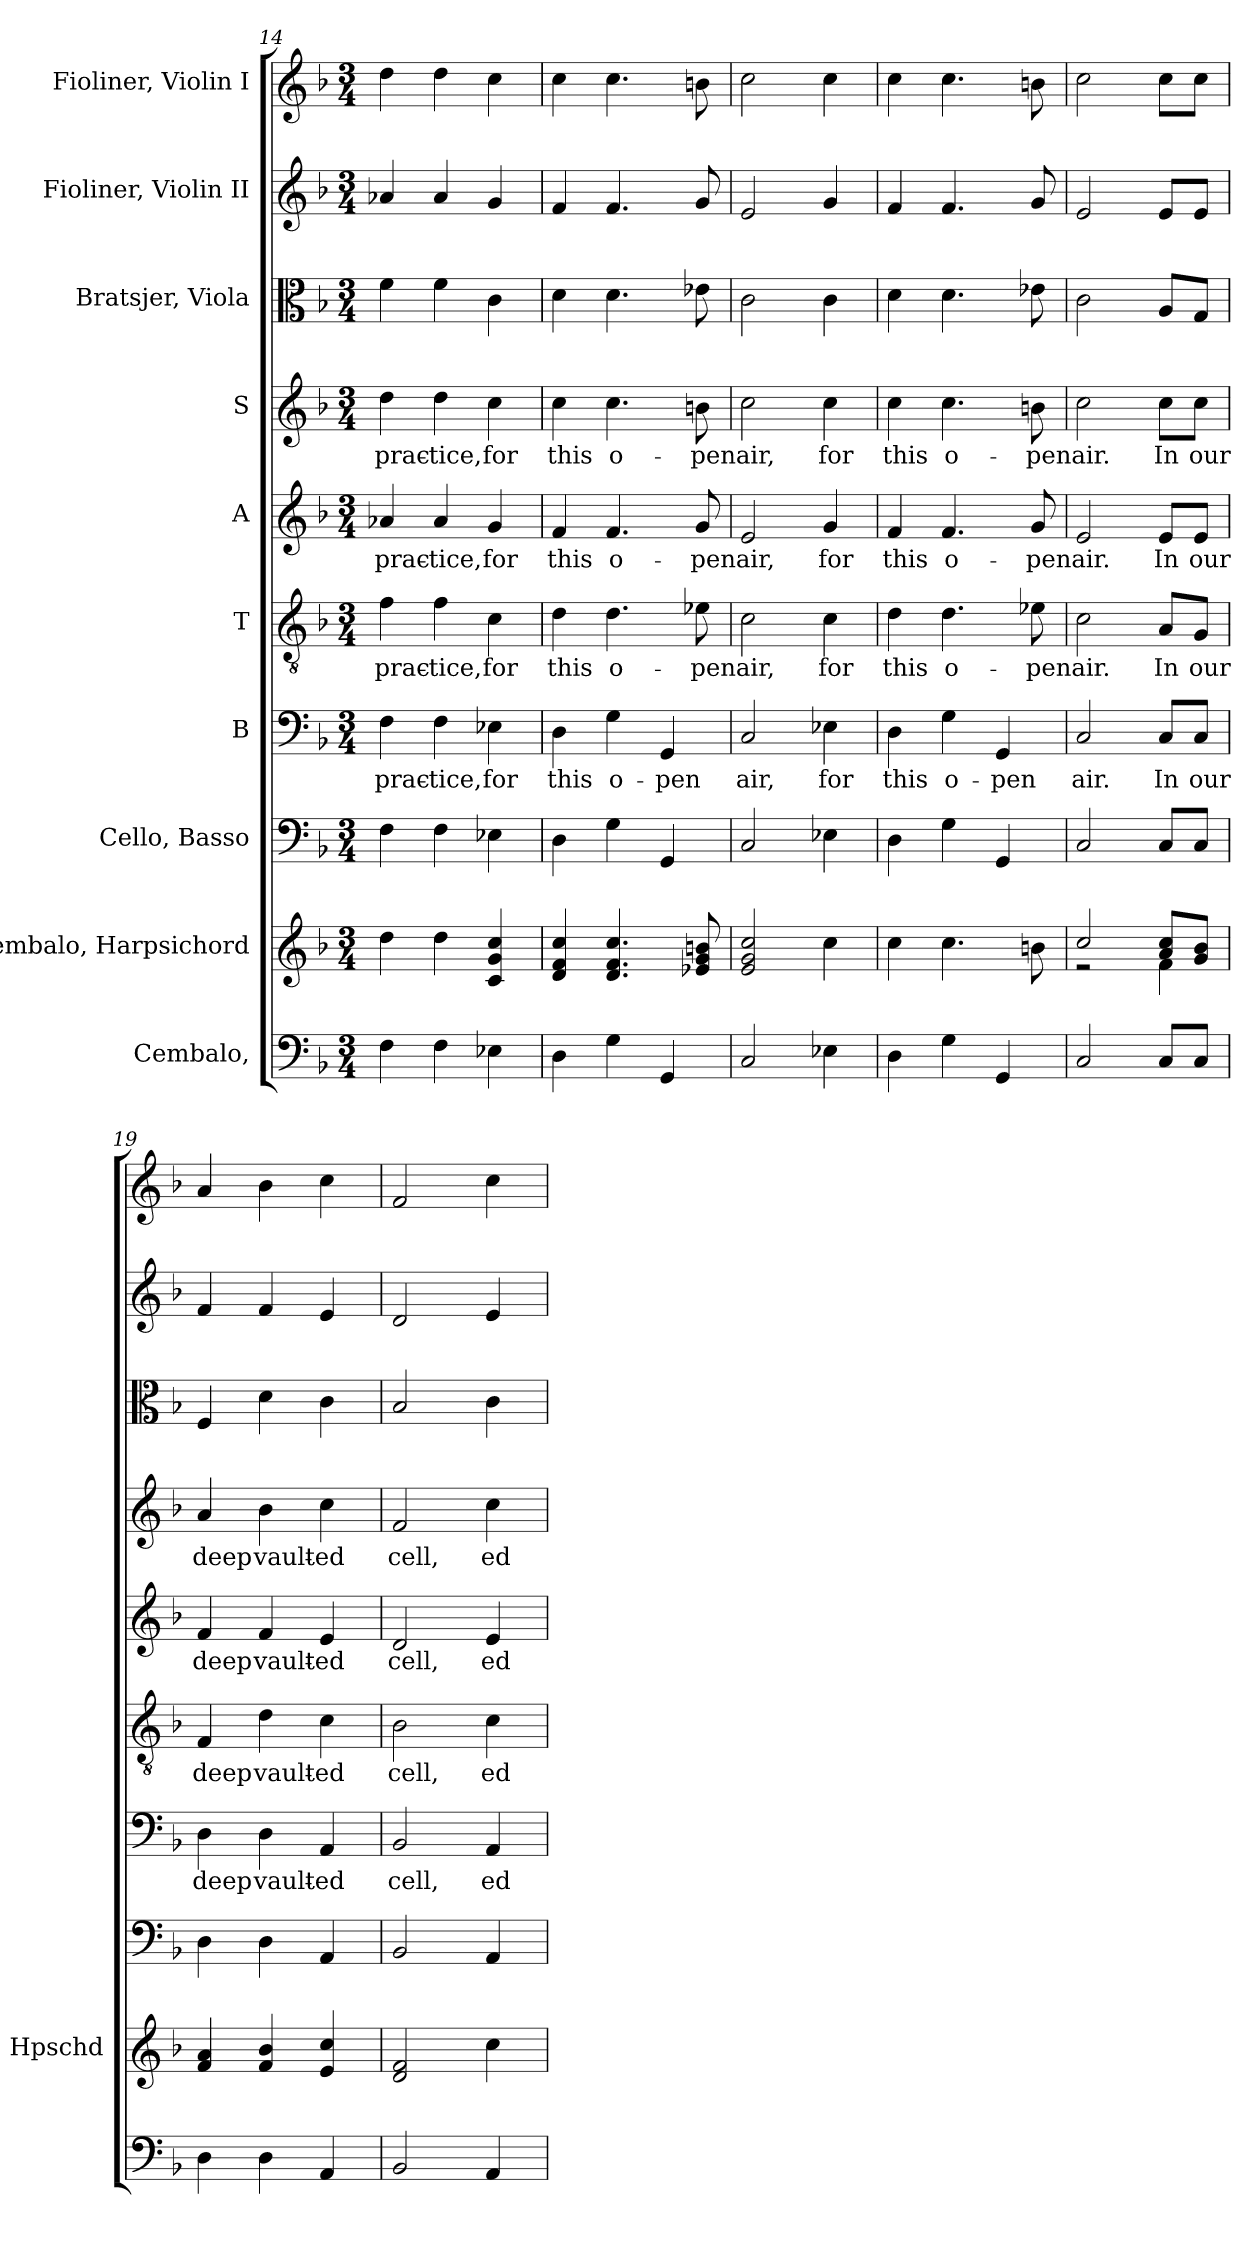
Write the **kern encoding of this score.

**kern	**kern	**kern	**kern	**text	**kern	**text	**kern	**text	**kern	**text	**kern	**kern	**kern
*part10	*part9	*part8	*part7	*part7	*part6	*part6	*part5	*part5	*part4	*part4	*part3	*part2	*part1
*staff10	*staff9	*staff8	*staff7	*staff7	*staff6	*staff6	*staff5	*staff5	*staff4	*staff4	*staff3	*staff2	*staff1
*I"Cembalo,	*I"Cembalo, Harpsichord	*I"Cello,  Basso	*I"B	*	*I"T	*	*I"A	*	*I"S	*	*I"Bratsjer, Viola	*I"Fioliner, Violin II	*I"Fioliner, Violin I
*	*I'Hpschd	*	*	*	*	*	*	*	*	*	*	*	*
*clefF4	*clefG2	*clefF4	*clefF4	*	*clefGv2	*	*clefG2	*	*clefG2	*	*clefC3	*clefG2	*clefG2
*k[b-]	*k[b-]	*k[b-]	*k[b-]	*	*k[b-]	*	*k[b-]	*	*k[b-]	*	*k[b-]	*k[b-]	*k[b-]
*M3/4	*M3/4	*M3/4	*M3/4	*	*M3/4	*	*M3/4	*	*M3/4	*	*M3/4	*M3/4	*M3/4
=14	=14	=14	=14	=14	=14	=14	=14	=14	=14	=14	=14	=14	=14
!	!	!	!	!LO:LY:b	!	!LO:LY:b	!	!LO:LY:b	!	!LO:LY:b	!	!	!
4F\	4dd\	4F\	4F\	prac-	4f\	prac-	4a-X/	prac-	4dd\	prac-	4f\	4a-X/	4dd\
!	!	!	!	!LO:LY:b	!	!LO:LY:b	!	!LO:LY:b	!	!LO:LY:b	!	!	!
4F\	4dd\	4F\	4F\	-tice,	4f\	-tice,	4a-/	-tice,	4dd\	-tice,	4f\	4a-/	4dd\
!	!	!	!	!LO:LY:b	!	!LO:LY:b	!	!LO:LY:b	!	!LO:LY:b	!	!	!
4E-X\	4c/ 4g/ 4cc/	4E-X\	4E-X\	for	4c\	for	4g/	for	4cc\	for	4c\	4g/	4cc\
=15	=15	=15	=15	=15	=15	=15	=15	=15	=15	=15	=15	=15	=15
!	!	!	!	!LO:LY:b	!	!LO:LY:b	!	!LO:LY:b	!	!LO:LY:b	!	!	!
4D\	4d/ 4f/ 4cc/	4D\	4D\	this	4d\	this	4f/	this	4cc\	this	4d\	4f/	4cc\
!	!	!	!	!LO:LY:b	!	!LO:LY:b	!	!LO:LY:b	!	!LO:LY:b	!	!	!
4G\	4.d/ 4.f/ 4.cc/	4G\	4G\	o-	4.d\	o-	4.f/	o-	4.cc\	o-	4.d\	4.f/	4.cc\
!	!	!	!	!LO:LY:b	!	!	!	!	!	!	!	!	!
4GG/	.	4GG/	4GG/	-pen	.	.	.	.	.	.	.	.	.
!	!	!	!	!	!	!LO:LY:b	!	!LO:LY:b	!	!LO:LY:b	!	!	!
.	8e-X/ 8g/ 8bn/	.	.	.	8e-X\	-pen	8g/	-pen	8bn\	-pen	8e-X\	8g/	8bn\
=16	=16	=16	=16	=16	=16	=16	=16	=16	=16	=16	=16	=16	=16
!	!	!	!	!LO:LY:b	!	!LO:LY:b	!	!LO:LY:b	!	!LO:LY:b	!	!	!
2C/	2e/ 2g/ 2cc/	2C/	2C/	air,	2c\	air,	2e/	air,	2cc\	air,	2c\	2e/	2cc\
!	!	!	!	!LO:LY:b	!	!LO:LY:b	!	!LO:LY:b	!	!LO:LY:b	!	!	!
4E-X\	4cc\	4E-X\	4E-X\	for	4c\	for	4g/	for	4cc\	for	4c\	4g/	4cc\
=17	=17	=17	=17	=17	=17	=17	=17	=17	=17	=17	=17	=17	=17
!	!	!	!	!LO:LY:b	!	!LO:LY:b	!	!LO:LY:b	!	!LO:LY:b	!	!	!
4D\	4cc\	4D\	4D\	this	4d\	this	4f/	this	4cc\	this	4d\	4f/	4cc\
!	!	!	!	!LO:LY:b	!	!LO:LY:b	!	!LO:LY:b	!	!LO:LY:b	!	!	!
4G\	4.cc\	4G\	4G\	o-	4.d\	o-	4.f/	o-	4.cc\	o-	4.d\	4.f/	4.cc\
!	!	!	!	!LO:LY:b	!	!	!	!	!	!	!	!	!
4GG/	.	4GG/	4GG/	-pen	.	.	.	.	.	.	.	.	.
!	!	!	!	!	!	!LO:LY:b	!	!LO:LY:b	!	!LO:LY:b	!	!	!
.	8bn\	.	.	.	8e-X\	-pen	8g/	-pen	8bn\	-pen	8e-X\	8g/	8bn\
=18	=18	=18	=18	=18	=18	=18	=18	=18	=18	=18	=18	=18	=18
*	*^	*	*	*	*	*	*	*	*	*	*	*	*
!	!	!	!	!	!LO:LY:b	!	!LO:LY:b	!	!LO:LY:b	!	!LO:LY:b	!	!	!
2C/	2cc/	2r	2C/	2C/	air.	2c\	air.	2e/	air.	2cc\	air.	2c\	2e/	2cc\
!	!	!	!	!	!LO:LY:b	!	!LO:LY:b	!	!LO:LY:b	!	!LO:LY:b	!	!	!
8C/L	8a/ 8cc/L	4f\	8C/L	8C/L	In	8A/L	In	8e/L	In	8cc\L	In	8A/L	8e/L	8cc\L
!	!	!	!	!	!LO:LY:b	!	!LO:LY:b	!	!LO:LY:b	!	!LO:LY:b	!	!	!
8C/J	8g/ 8b-/J	.	8C/J	8C/J	our	8G/J	our	8e/J	our	8cc\J	our	8G/J	8e/J	8cc\J
*	*v	*v	*	*	*	*	*	*	*	*	*	*	*	*
=19	=19	=19	=19	=19	=19	=19	=19	=19	=19	=19	=19	=19	=19
!	!	!	!	!LO:LY:b	!	!LO:LY:b	!	!LO:LY:b	!	!LO:LY:b	!	!	!
4D\	4f/ 4a/	4D\	4D\	deep	4F/	deep	4f/	deep	4a/	deep	4F/	4f/	4a/
!	!	!	!	!LO:LY:b	!	!LO:LY:b	!	!LO:LY:b	!	!LO:LY:b	!	!	!
4D\	4f/ 4b-/	4D\	4D\	vault-	4d\	vault-	4f/	vault-	4b-\	vault-	4d\	4f/	4b-\
!	!	!	!	!LO:LY:b	!	!LO:LY:b	!	!LO:LY:b	!	!LO:LY:b	!	!	!
4AA/	4e/ 4cc/	4AA/	4AA/	-ed	4c\	-ed	4e/	-ed	4cc\	-ed	4c\	4e/	4cc\
!!LO:PB:g=z
=20	=20	=20	=20	=20	=20	=20	=20	=20	=20	=20	=20	=20	=20
!	!	!	!	!LO:LY:b	!	!LO:LY:b	!	!LO:LY:b	!	!LO:LY:b	!	!	!
2BB-/	2d/ 2f/	2BB-/	2BB-/	cell,	2B-\	cell,	2d/	cell,	2f/	cell,	2B-/	2d/	2f/
!	!	!	!	!LO:LY:b	!	!LO:LY:b	!	!LO:LY:b	!	!LO:LY:b	!	!	!
4AA/	4cc\	4AA/	4AA/	-ed	4c\	-ed	4e/	-ed	4cc\	-ed	4c\	4e/	4cc\
=	=	=	=	=	=	=	=	=	=	=	=	=	=
*-	*-	*-	*-	*-	*-	*-	*-	*-	*-	*-	*-	*-	*-
